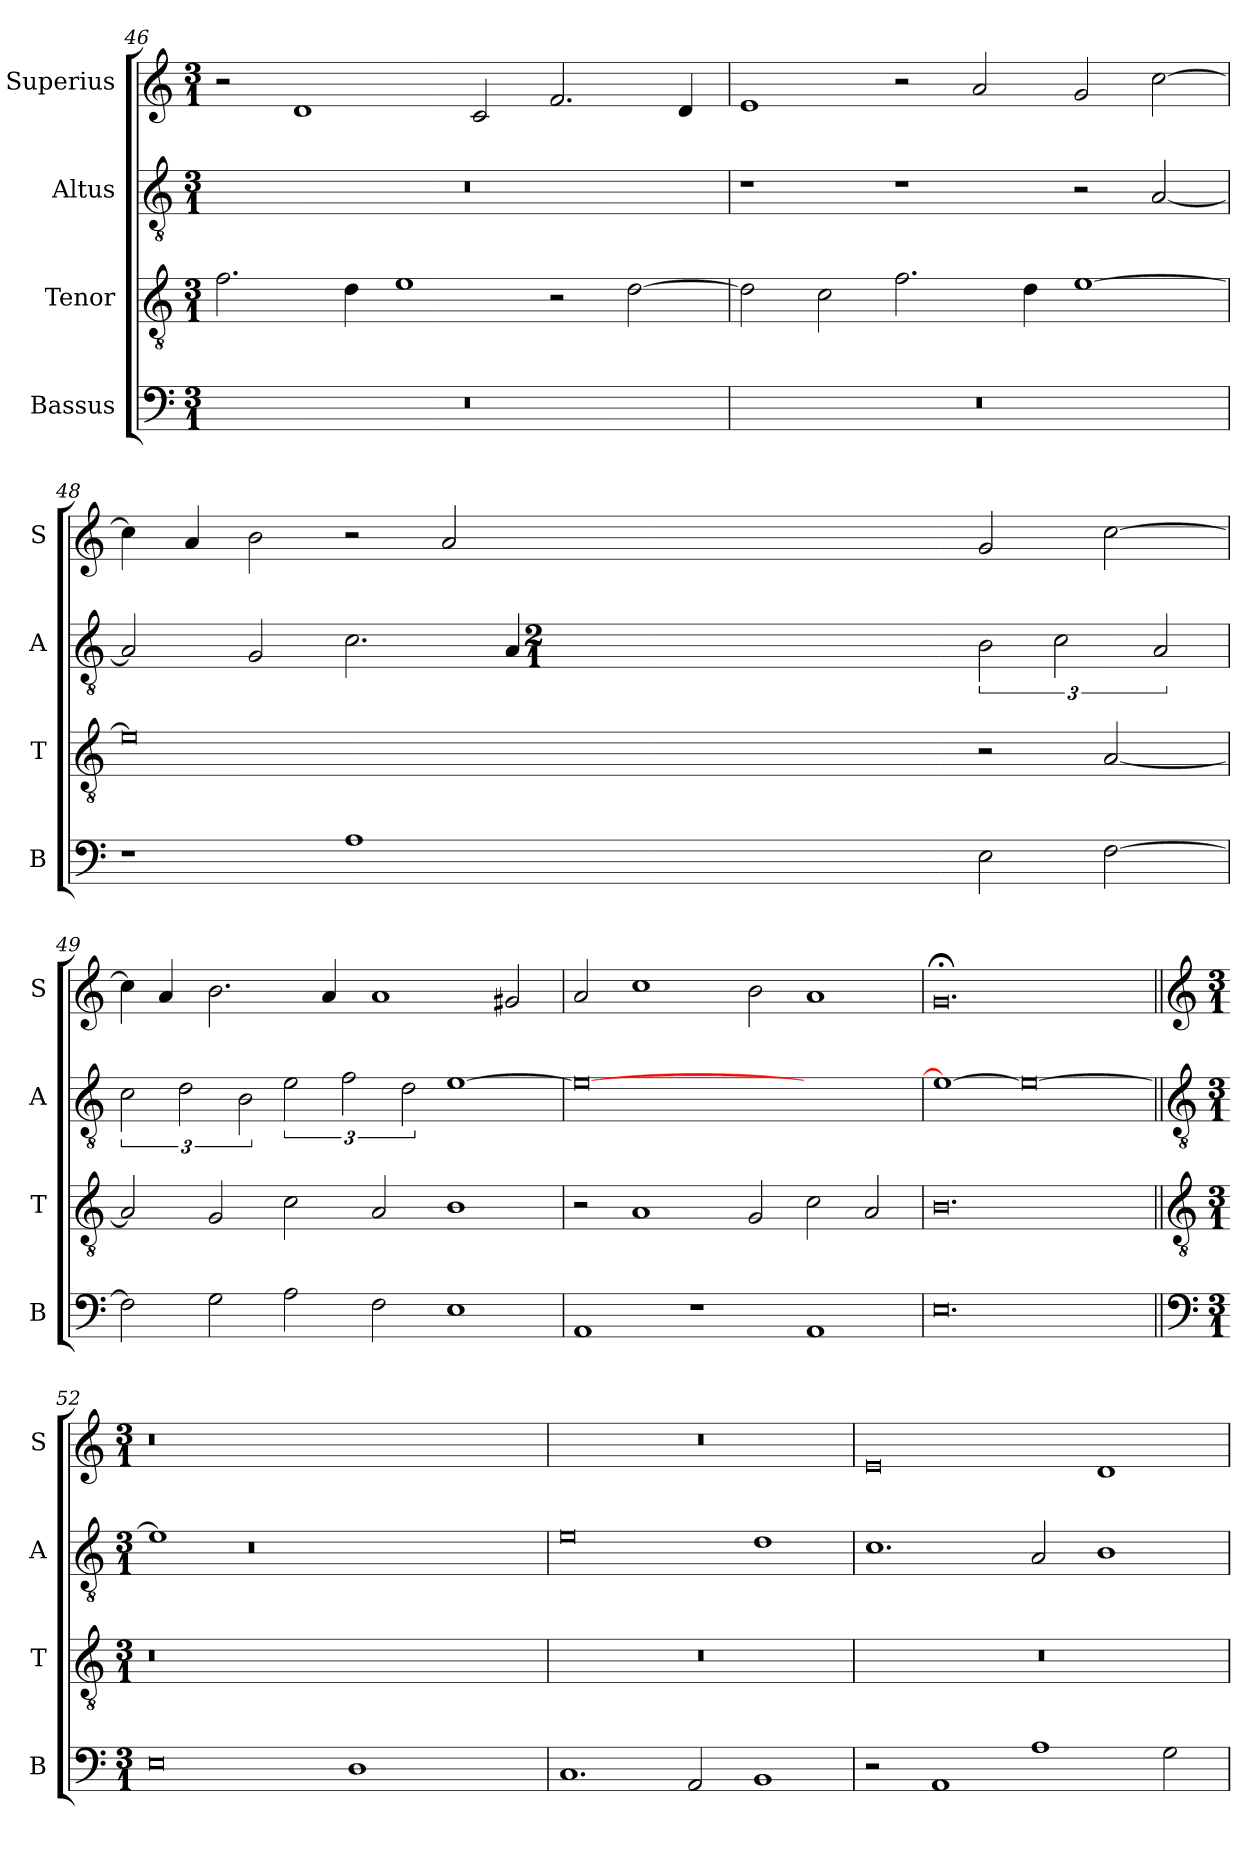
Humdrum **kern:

**kern	**kern	**kern	**kern
*part4	*part3	*part2	*part1
*staff4	*staff3	*staff2	*staff1
*I"Bassus	*I"Tenor	*I"Altus	*I"Superius
*I'B	*I'T	*I'A	*I'S
*clefF4	*clefGv2	*clefGv2	*clefG2
*k[]	*k[]	*k[]	*k[]
*M3/1	*M3/1	*M3/1	*M3/1
=46	=46	=46	=46
0.r	2.f\	0.r	2r
.	.	.	1d
.	4d\	.	.
.	1e	.	.
.	.	.	2c/
.	2r	.	2.f/
.	[2d\	.	.
.	.	.	4d/
=47	=47	=47	=47
0.r	2d\]	1r	1e
.	2c\	.	.
.	2.f\	1r	2r
.	.	.	2a/
.	4d\	.	.
.	[1e	2r	2g/
.	.	[2A/	[2cc\
=48	=48	=48	=48
1r	0e]	2A/]	4cc\]
.	.	.	4a/
.	.	2G/	2b\
1A	.	2.c\	2r
.	.	.	2a/
.	.	4A/	.
*	*	*M2/1	*
2E\	2r	3B\	2g/
.	.	3c\	.
[2F\	[2A/	.	[2cc\
.	.	3A/	.
=49	=49	=49	=49
2F\]	2A/]	3c\	4cc\]
.	.	.	4a/
.	.	3d\	.
2G\	2G/	.	2.b\
.	.	3B\	.
2A\	2c\	3e\	.
.	.	.	4a/
.	.	3f\	.
2F\	2A/	.	1a
.	.	3d\	.
1E	1B	[1e	.
.	.	.	2g#X/
=50	=50	=50	=50
1AA	2r	0e_	2a/
.	1A	.	1cc
1r	.	.	.
.	2G/	.	2b\
1AA	2c\	1ryy	1a
.	2A/	.	.
=51	=51	=51	=51
0.E	0.B	1e_	0.g;<
.	.	0e_	.
!!LO:LB:g=z
=52||	=52||	=52||	=52||
*clefF4	*clefGv2	*clefGv2	*clefG2
*k[]	*k[]	*k[]	*k[]
*M3/1	*M3/1	*M3/1	*M3/1
0E	0.r	1e]	0.r
.	.	0.r	.
1D	.	.	.
1ryy	1ryy	.	1ryy
=53	=53	=53	=53
1.C	0.r	0e	0.r
2AA/	.	.	.
1BB	.	1d	.
=54	=54	=54	=54
2r	0.r	1.c	0e
1AA	.	.	.
1A	.	2A/	.
.	.	1B	1d
2G\	.	.	.
=	=	=	=
*-	*-	*-	*-
